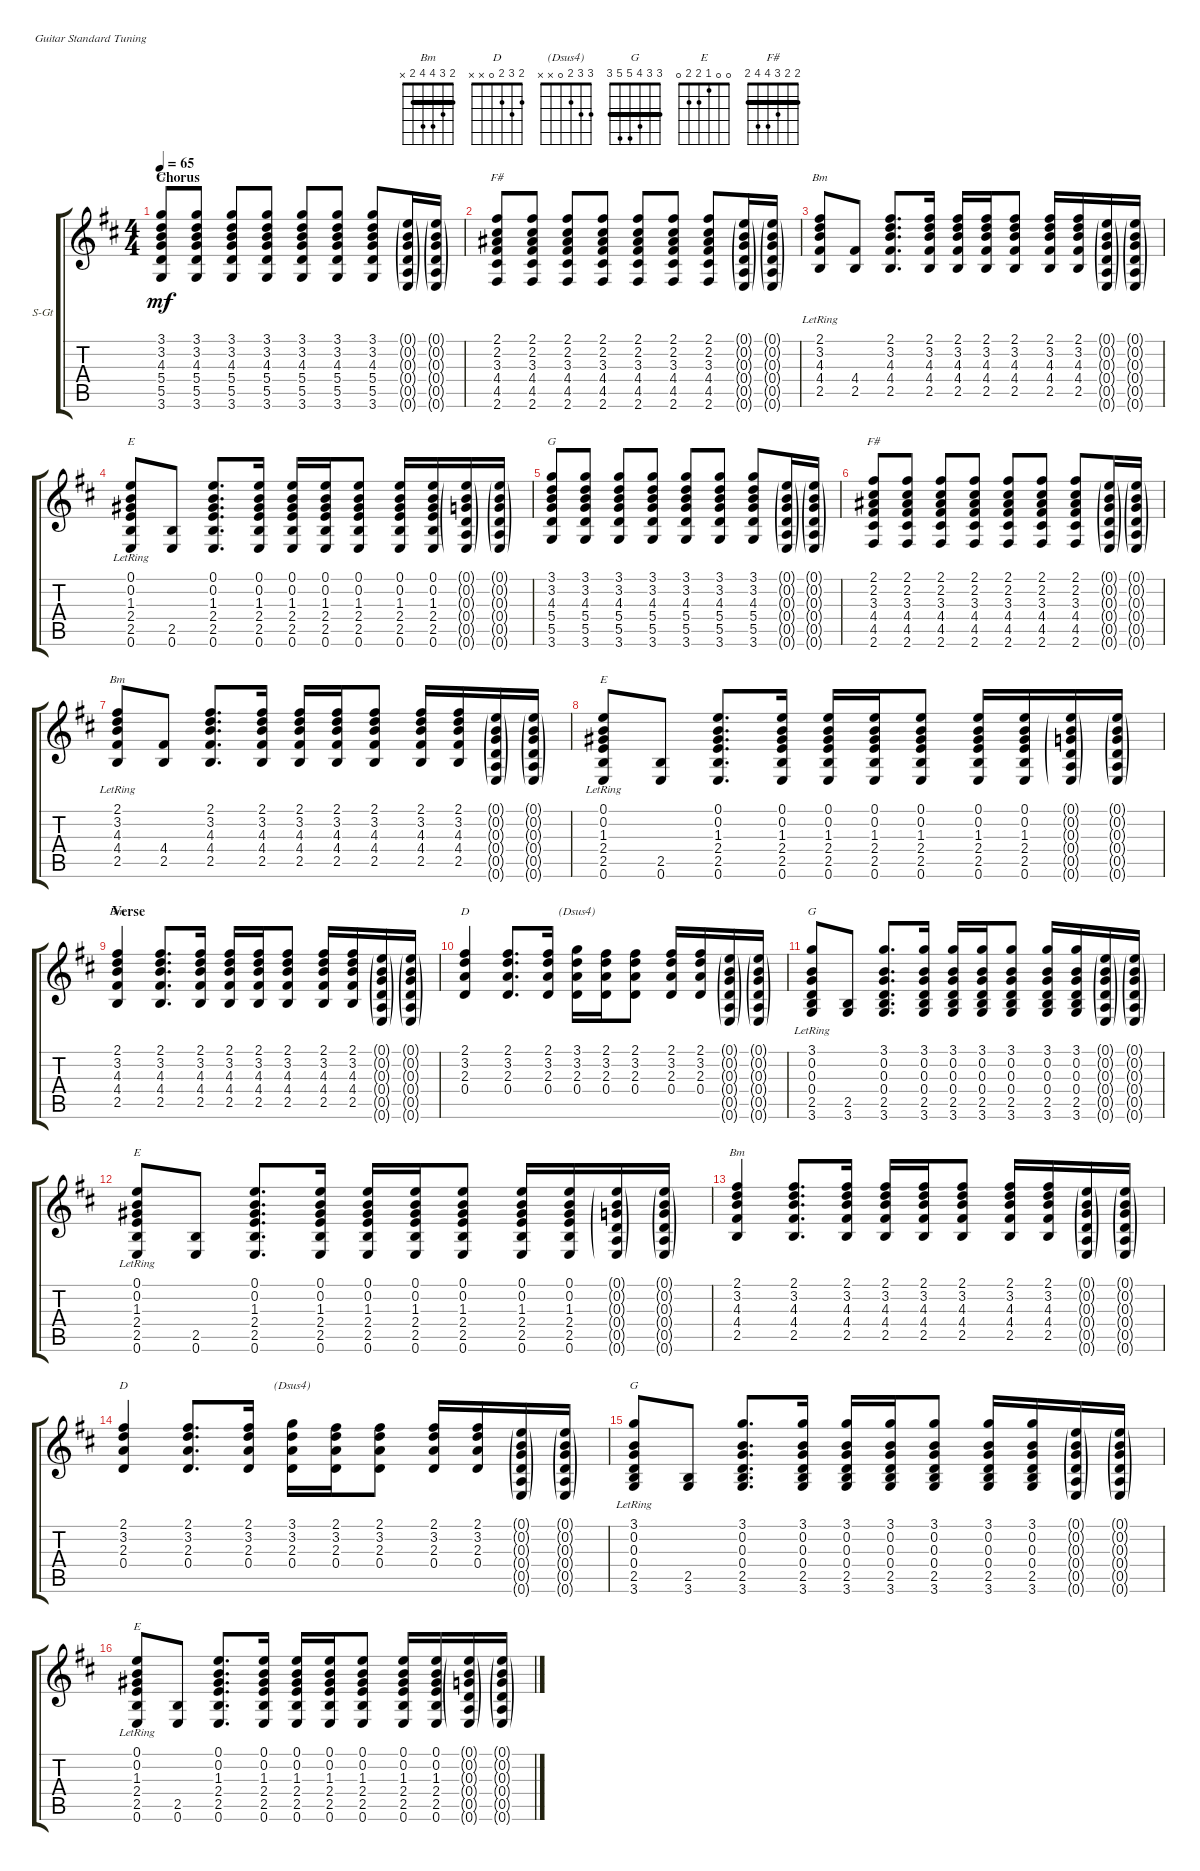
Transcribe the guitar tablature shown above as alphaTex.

\defaultSystemsLayout 4
\bracketExtendMode groupsimilarinstruments
\firstSystemTrackNameOrientation horizontal
\otherSystemsTrackNameOrientation horizontal
\track ("Steel Guitar (Kira, rhythm)" "S-Gt") {instrument acousticguitarsteel}
\staff {score tabs}
\tuning (E4 B3 G3 D3 A2 E2)
\chord ("Bm" 2 3 4 4 2 x) {barre 2}
\chord ("D" 2 3 2 0 x x)
\chord ("(Dsus4)" 3 3 2 0 x x)
\chord ("G" 3 0 0 0 2 3)
\chord ("E" 0 0 1 2 2 0)
\chord ("G" 3 3 4 5 5 3) {barre (3 3)}
\chord ("F#" 2 2 3 4 4 2) {barre (2 2)}
\ts (4 4)
\section ("" "Chorus")
\tempo 65
\clef g2
\ks bminor
(3.6 5.5 5.4 4.3 3.2 3.1).8{ch "G" dy mf} (3.6 5.5 5.4 4.3 3.2 3.1).8 (3.6 5.5 5.4 4.3 3.2 3.1).8 (3.6 5.5 5.4 4.3 3.2 3.1).8 (3.6 5.5 5.4 4.3 3.2 3.1).8 (3.6 5.5 5.4 4.3 3.2 3.1).8 (3.6 5.5 5.4 4.3 3.2 3.1).8 (0.6{g} 0.5{g} 0.4{g} 0.3{g} 0.2{g} 0.1{g}).16 (0.6{g} 0.5{g} 0.4{g} 0.3{g} 0.2{g} 0.1{g}).16 |
(2.6 4.5 4.4 3.3 2.2 2.1).8{ch "F#"} (2.6 4.5 4.4 3.3 2.2 2.1).8 (2.6 4.5 4.4 3.3 2.2 2.1).8 (2.6 4.5 4.4 3.3 2.2 2.1).8 (2.6 4.5 4.4 3.3 2.2 2.1).8 (2.6 4.5 4.4 3.3 2.2 2.1).8 (2.6 4.5 4.4 3.3 2.2 2.1).8 (0.6{g} 0.5{g} 0.4{g} 0.3{g} 0.2{g} 0.1{g}).16 (0.6{g} 0.5{g} 0.4{g} 0.3{g} 0.2{g} 0.1{g}).16 |
(2.5 4.4 4.3{lr} 3.2{lr} 2.1{lr}).8{ch "Bm"} (2.5 4.4).8 (2.5 4.4 4.3 3.2 2.1).8{d} (2.5 4.4 4.3 3.2 2.1).16 (2.5 4.4 4.3 3.2 2.1).16 (2.5 4.4 4.3 3.2 2.1).16 (2.5 4.4 4.3 3.2 2.1).8 (2.5 4.4 4.3 3.2 2.1).16 (2.5 4.4 4.3 3.2 2.1).16 (0.5{g} 0.4{g} 0.3{g} 0.2{g} 0.1{g} 0.6{g}).16 (0.5{g} 0.4{g} 0.3{g} 0.2{g} 0.1{g} 0.6{g}).16 |
(0.6 2.5 2.4{lr} 1.3{lr} 0.2{lr} 0.1{lr}).8{ch "E"} (0.6 2.5).8 (0.6 2.5 2.4 1.3 0.2 0.1).8{d} (0.6 2.5 2.4 1.3 0.2 0.1).16 (0.6 2.5 2.4 1.3 0.2 0.1).16 (0.6 2.5 2.4 1.3 0.2 0.1).16 (0.6 2.5 2.4 1.3 0.2 0.1).8 (0.6 2.5 2.4 1.3 0.2 0.1).16 (0.6 2.5 2.4 1.3 0.2 0.1).16 (0.6{g} 0.5{g} 0.4{g} 0.3{g} 0.2{g} 0.1{g}).16 (0.6{g} 0.5{g} 0.4{g} 0.3{g} 0.2{g} 0.1{g}).16 |
(3.6 5.5 5.4 4.3 3.2 3.1).8{ch "G"} (3.6 5.5 5.4 4.3 3.2 3.1).8 (3.6 5.5 5.4 4.3 3.2 3.1).8 (3.6 5.5 5.4 4.3 3.2 3.1).8 (3.6 5.5 5.4 4.3 3.2 3.1).8 (3.6 5.5 5.4 4.3 3.2 3.1).8 (3.6 5.5 5.4 4.3 3.2 3.1).8 (0.6{g} 0.5{g} 0.4{g} 0.3{g} 0.2{g} 0.1{g}).16 (0.6{g} 0.5{g} 0.4{g} 0.3{g} 0.2{g} 0.1{g}).16 |
(2.6 4.5 4.4 3.3 2.2 2.1).8{ch "F#"} (2.6 4.5 4.4 3.3 2.2 2.1).8 (2.6 4.5 4.4 3.3 2.2 2.1).8 (2.6 4.5 4.4 3.3 2.2 2.1).8 (2.6 4.5 4.4 3.3 2.2 2.1).8 (2.6 4.5 4.4 3.3 2.2 2.1).8 (2.6 4.5 4.4 3.3 2.2 2.1).8 (0.6{g} 0.5{g} 0.4{g} 0.3{g} 0.2{g} 0.1{g}).16 (0.6{g} 0.5{g} 0.4{g} 0.3{g} 0.2{g} 0.1{g}).16 |
(2.5 4.4 4.3{lr} 3.2{lr} 2.1{lr}).8{ch "Bm"} (2.5 4.4).8 (2.5 4.4 4.3 3.2 2.1).8{d} (2.5 4.4 4.3 3.2 2.1).16 (2.5 4.4 4.3 3.2 2.1).16 (2.5 4.4 4.3 3.2 2.1).16 (2.5 4.4 4.3 3.2 2.1).8 (2.5 4.4 4.3 3.2 2.1).16 (2.5 4.4 4.3 3.2 2.1).16 (0.5{g} 0.4{g} 0.3{g} 0.2{g} 0.1{g} 0.6{g}).16 (0.5{g} 0.4{g} 0.3{g} 0.2{g} 0.1{g} 0.6{g}).16 |
(0.6 2.5 2.4{lr} 1.3{lr} 0.2{lr} 0.1{lr}).8{ch "E"} (0.6 2.5).8 (0.6 2.5 2.4 1.3 0.2 0.1).8{d} (0.6 2.5 2.4 1.3 0.2 0.1).16 (0.6 2.5 2.4 1.3 0.2 0.1).16 (0.6 2.5 2.4 1.3 0.2 0.1).16 (0.6 2.5 2.4 1.3 0.2 0.1).8 (0.6 2.5 2.4 1.3 0.2 0.1).16 (0.6 2.5 2.4 1.3 0.2 0.1).16 (0.6{g} 0.5{g} 0.4{g} 0.3{g} 0.2{g} 0.1{g}).16 (0.6{g} 0.5{g} 0.4{g} 0.3{g} 0.2{g} 0.1{g}).16 |
\section ("" "Verse")
(2.5 4.4 4.3 3.2 2.1).4{ch "Bm"} (2.5 4.4 4.3 3.2 2.1).8{d} (2.5 4.4 4.3 3.2 2.1).16 (2.5 4.4 4.3 3.2 2.1).16 (2.5 4.4 4.3 3.2 2.1).16 (2.5 4.4 4.3 3.2 2.1).8 (2.5 4.4 4.3 3.2 2.1).16 (2.5 4.4 4.3 3.2 2.1).16 (0.5{g} 0.4{g} 0.3{g} 0.2{g} 0.1{g} 0.6{g}).16 (0.5{g} 0.4{g} 0.3{g} 0.2{g} 0.1{g} 0.6{g}).16 |
(0.4 2.3 3.2 2.1).4{ch "D"} (0.4 2.3 3.2 2.1).8{d} (0.4 2.3 3.2 2.1).16 (0.4 2.3 3.2 3.1).16{ch "(Dsus4)"} (0.4 2.3 3.2 2.1).16 (0.4 2.3 3.2 2.1).8 (0.4 2.3 3.2 2.1).16 (0.4 2.3 3.2 2.1).16 (0.5{g} 0.4{g} 0.3{g} 0.2{g} 0.1{g} 0.6{g}).16 (0.5{g} 0.4{g} 0.3{g} 0.2{g} 0.1{g} 0.6{g}).16 |
(3.1{lr} 0.2{lr} 0.3{lr} 0.4{lr} 2.5 3.6).8{ch "G"} (2.5 3.6).8 (3.1 0.2 0.3 0.4 2.5 3.6).8{d} (3.1 0.2 0.3 0.4 2.5 3.6).16 (3.1 0.2 0.3 0.4 2.5 3.6).16 (3.1 0.2 0.3 0.4 2.5 3.6).16 (3.1 0.2 0.3 0.4 2.5 3.6).8 (3.1 0.2 0.3 0.4 2.5 3.6).16 (3.1 0.2 0.3 0.4 2.5 3.6).16 (0.1{g} 0.2{g} 0.3{g} 0.4{g} 0.5{g} 0.6{g}).16 (0.1{g} 0.2{g} 0.3{g} 0.4{g} 0.5{g} 0.6{g}).16 |
(0.6 2.5 2.4{lr} 1.3{lr} 0.2{lr} 0.1{lr}).8{ch "E"} (0.6 2.5).8 (0.6 2.5 2.4 1.3 0.2 0.1).8{d} (0.6 2.5 2.4 1.3 0.2 0.1).16 (0.6 2.5 2.4 1.3 0.2 0.1).16 (0.6 2.5 2.4 1.3 0.2 0.1).16 (0.6 2.5 2.4 1.3 0.2 0.1).8 (0.6 2.5 2.4 1.3 0.2 0.1).16 (0.6 2.5 2.4 1.3 0.2 0.1).16 (0.6{g} 0.5{g} 0.4{g} 0.3{g} 0.2{g} 0.1{g}).16 (0.6{g} 0.5{g} 0.4{g} 0.3{g} 0.2{g} 0.1{g}).16 |
(2.5 4.4 4.3 3.2 2.1).4{ch "Bm"} (2.5 4.4 4.3 3.2 2.1).8{d} (2.5 4.4 4.3 3.2 2.1).16 (2.5 4.4 4.3 3.2 2.1).16 (2.5 4.4 4.3 3.2 2.1).16 (2.5 4.4 4.3 3.2 2.1).8 (2.5 4.4 4.3 3.2 2.1).16 (2.5 4.4 4.3 3.2 2.1).16 (0.5{g} 0.4{g} 0.3{g} 0.2{g} 0.1{g} 0.6{g}).16 (0.5{g} 0.4{g} 0.3{g} 0.2{g} 0.1{g} 0.6{g}).16 |
(0.4 2.3 3.2 2.1).4{ch "D"} (0.4 2.3 3.2 2.1).8{d} (0.4 2.3 3.2 2.1).16 (0.4 2.3 3.2 3.1).16{ch "(Dsus4)"} (0.4 2.3 3.2 2.1).16 (0.4 2.3 3.2 2.1).8 (0.4 2.3 3.2 2.1).16 (0.4 2.3 3.2 2.1).16 (0.5{g} 0.4{g} 0.3{g} 0.2{g} 0.1{g} 0.6{g}).16 (0.5{g} 0.4{g} 0.3{g} 0.2{g} 0.1{g} 0.6{g}).16 |
(3.1{lr} 0.2{lr} 0.3{lr} 0.4{lr} 2.5 3.6).8{ch "G"} (2.5 3.6).8 (3.1 0.2 0.3 0.4 2.5 3.6).8{d} (3.1 0.2 0.3 0.4 2.5 3.6).16 (3.1 0.2 0.3 0.4 2.5 3.6).16 (3.1 0.2 0.3 0.4 2.5 3.6).16 (3.1 0.2 0.3 0.4 2.5 3.6).8 (3.1 0.2 0.3 0.4 2.5 3.6).16 (3.1 0.2 0.3 0.4 2.5 3.6).16 (0.1{g} 0.2{g} 0.3{g} 0.4{g} 0.5{g} 0.6{g}).16 (0.1{g} 0.2{g} 0.3{g} 0.4{g} 0.5{g} 0.6{g}).16 |
(0.6 2.5 2.4{lr} 1.3{lr} 0.2{lr} 0.1{lr}).8{ch "E"} (0.6 2.5).8 (0.6 2.5 2.4 1.3 0.2 0.1).8{d} (0.6 2.5 2.4 1.3 0.2 0.1).16 (0.6 2.5 2.4 1.3 0.2 0.1).16 (0.6 2.5 2.4 1.3 0.2 0.1).16 (0.6 2.5 2.4 1.3 0.2 0.1).8 (0.6 2.5 2.4 1.3 0.2 0.1).16 (0.6 2.5 2.4 1.3 0.2 0.1).16 (0.6{g} 0.5{g} 0.4{g} 0.3{g} 0.2{g} 0.1{g}).16 (0.6{g} 0.5{g} 0.4{g} 0.3{g} 0.2{g} 0.1{g}).16
